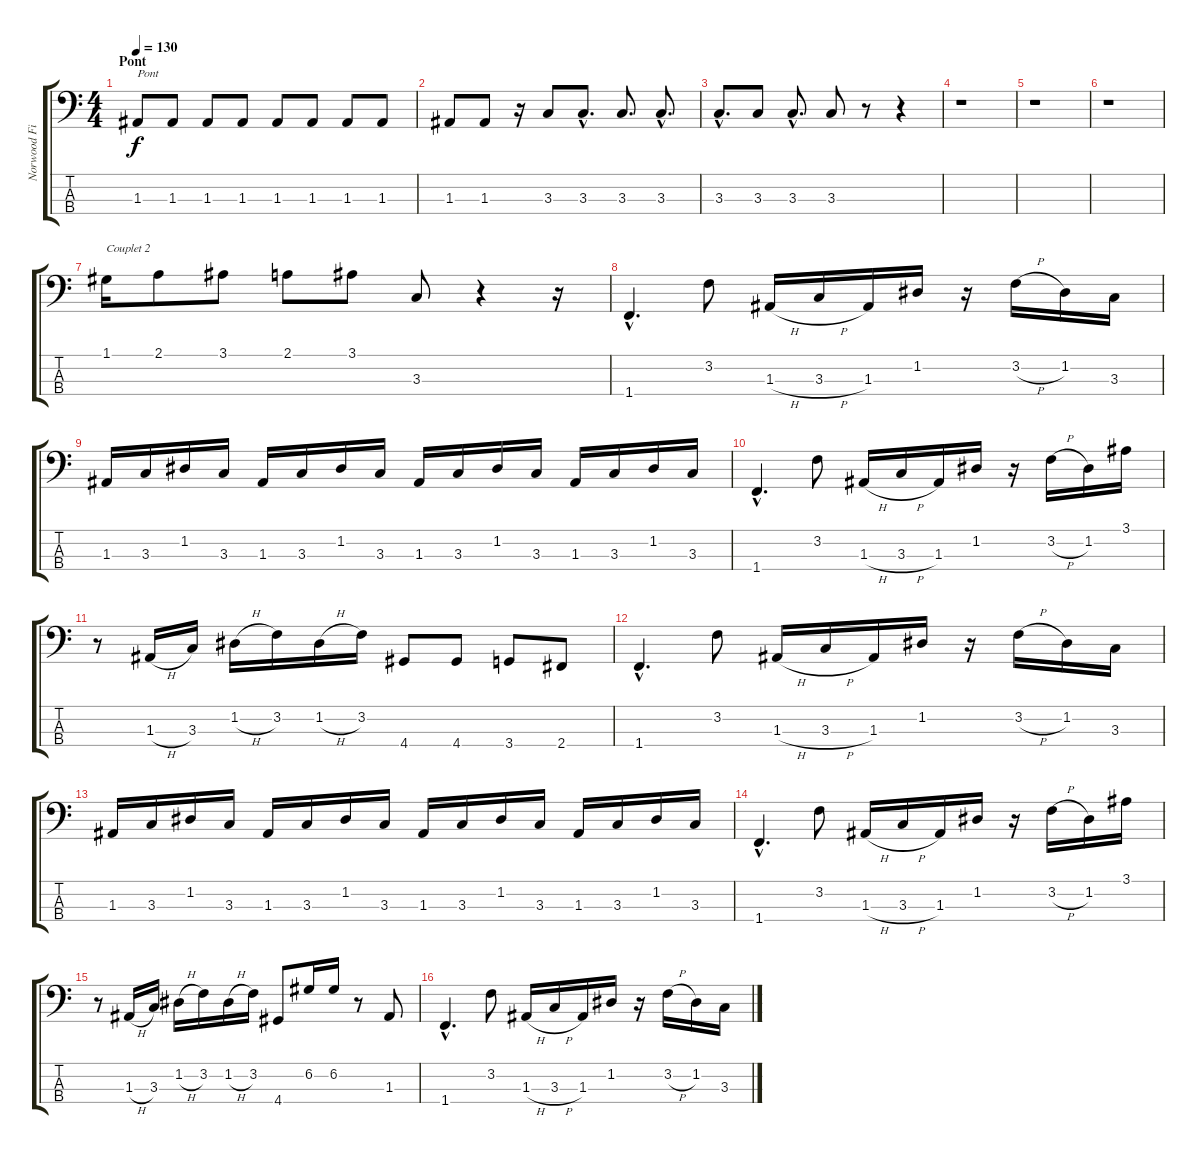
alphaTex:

\track ("Norwood Fisher" "Norwood Fi") {instrument slapbass1}
\staff {score tabs}
\tuning (G2 D2 A1 E1) {hide}
\ts (4 4)
\section ("" "Pont")
\tempo 130
\clef f4
\ks c
1.3.8{txt "Pont" dy f} 1.3.8 1.3.8 1.3.8 1.3.8 1.3.8 1.3.8 1.3.8 |
1.3.8 1.3.8 r.16 3.3.8 3.3{hac}.8{d} 3.3.8{d} 3.3{hac}.8{d} |
3.3{hac}.8{d} 3.3.8 3.3{hac}.8{d} 3.3.8 r.8 r.4 |
r.1 |
r.1 |
r.1 |
1.1.16{txt "Couplet 2" instrument electricbassfinger} 2.1.8 3.1.8 2.1.8 3.1.8 3.3.8 r.4 r.16 |
1.4{hac}.4{d instrument slapbass1} 3.2.8 1.3{h}.16 3.3{h}.16 1.3.16 1.2.16 r.16 3.2{h}.16 1.2.16 3.3.16 |
1.3.16 3.3.16 1.2.16 3.3.16 1.3.16 3.3.16 1.2.16 3.3.16 1.3.16 3.3.16 1.2.16 3.3.16 1.3.16 3.3.16 1.2.16 3.3.16 |
1.4{hac}.4{d} 3.2.8 1.3{h}.16 3.3{h}.16 1.3.16 1.2.16 r.16 3.2{h}.16 1.2.16 3.1.16 |
r.8 1.3{h}.16 3.3.16 1.2{h}.16 3.2.16 1.2{h}.16 3.2.16 4.4.8 4.4.8 3.4.8 2.4.8 |
1.4{hac}.4{d} 3.2.8 1.3{h}.16 3.3{h}.16 1.3.16 1.2.16 r.16 3.2{h}.16 1.2.16 3.3.16 |
1.3.16 3.3.16 1.2.16 3.3.16 1.3.16 3.3.16 1.2.16 3.3.16 1.3.16 3.3.16 1.2.16 3.3.16 1.3.16 3.3.16 1.2.16 3.3.16 |
1.4{hac}.4{d} 3.2.8 1.3{h}.16 3.3{h}.16 1.3.16 1.2.16 r.16 3.2{h}.16 1.2.16 3.1.16 |
r.8 1.3{h}.16 3.3.16 1.2{h}.16 3.2.16 1.2{h}.16 3.2.16 4.4.8 6.2.16 6.2.16 r.8 1.3.8 |
1.4{hac}.4{d} 3.2.8 1.3{h}.16 3.3{h}.16 1.3.16 1.2.16 r.16 3.2{h}.16 1.2.16 3.3.16
